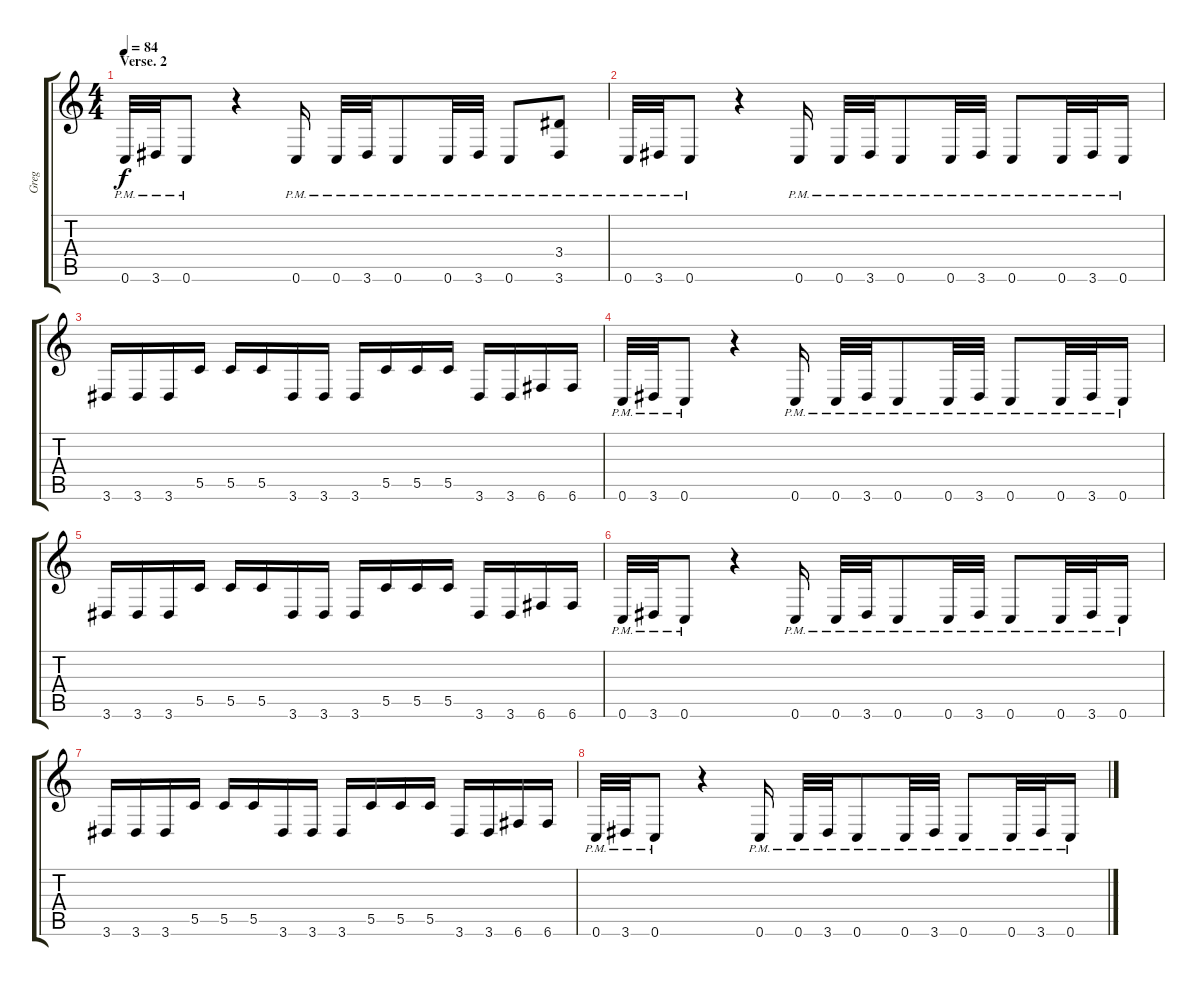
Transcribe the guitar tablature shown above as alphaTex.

\track ("Greg" "Greg") {instrument distortionguitar}
\staff {score tabs}
\tuning (D4 A3 F3 C3 G2 C2) {hide}
\ts (4 4)
\section ("" "Verse. 2")
\tempo 84
\clef g2
\ks c
0.6{pm}.32{dy f} 3.6{pm}.32 0.6{pm}.8 r.4 0.6{pm}.16 0.6{pm}.32 3.6{pm}.32 0.6{pm}.8 0.6{pm}.32 3.6{pm}.32 0.6{pm}.8 (3.4{pm} 3.6{pm}).8 |
0.6{pm}.32 3.6{pm}.32 0.6{pm}.8 r.4 0.6{pm}.16 0.6{pm}.32 3.6{pm}.32 0.6{pm}.8 0.6{pm}.32 3.6{pm}.32 0.6{pm}.8 0.6{pm}.32 3.6{pm}.32 0.6{pm}.16 |
3.6.16 3.6.16 3.6.16 5.5.16 5.5.16 5.5.16 3.6.16 3.6.16 3.6.16 5.5.16 5.5.16 5.5.16 3.6.16 3.6.16 6.6.16 6.6.16 |
0.6{pm}.32 3.6{pm}.32 0.6{pm}.8 r.4 0.6{pm}.16 0.6{pm}.32 3.6{pm}.32 0.6{pm}.8 0.6{pm}.32 3.6{pm}.32 0.6{pm}.8 0.6{pm}.32 3.6{pm}.32 0.6{pm}.16 |
3.6.16 3.6.16 3.6.16 5.5.16 5.5.16 5.5.16 3.6.16 3.6.16 3.6.16 5.5.16 5.5.16 5.5.16 3.6.16 3.6.16 6.6.16 6.6.16 |
0.6{pm}.32 3.6{pm}.32 0.6{pm}.8 r.4 0.6{pm}.16 0.6{pm}.32 3.6{pm}.32 0.6{pm}.8 0.6{pm}.32 3.6{pm}.32 0.6{pm}.8 0.6{pm}.32 3.6{pm}.32 0.6{pm}.16 |
3.6.16 3.6.16 3.6.16 5.5.16 5.5.16 5.5.16 3.6.16 3.6.16 3.6.16 5.5.16 5.5.16 5.5.16 3.6.16 3.6.16 6.6.16 6.6.16 |
0.6{pm}.32 3.6{pm}.32 0.6{pm}.8 r.4 0.6{pm}.16 0.6{pm}.32 3.6{pm}.32 0.6{pm}.8 0.6{pm}.32 3.6{pm}.32 0.6{pm}.8 0.6{pm}.32 3.6{pm}.32 0.6{pm}.16
